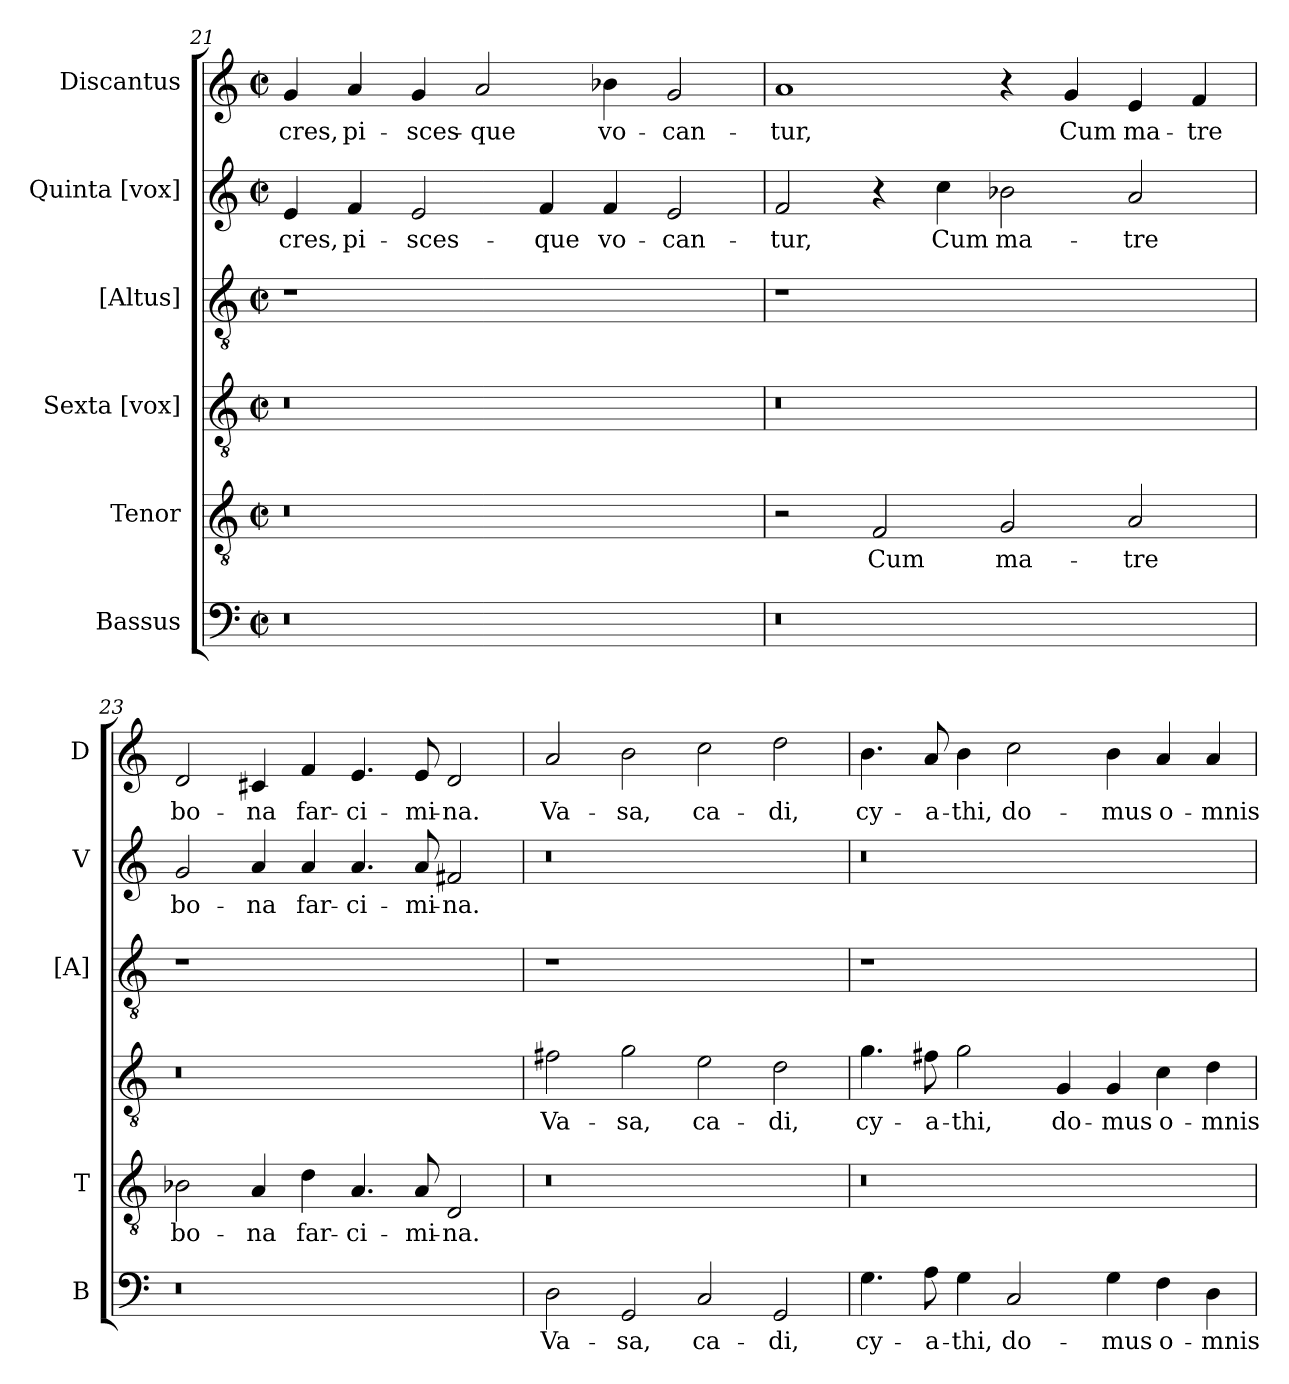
**kern	**text	**kern	**text	**kern	**text	**kern	**kern	**text	**kern	**text
*part6	*part6	*part5	*part5	*part4	*part4	*part3	*part2	*part2	*part1	*part1
*staff6	*staff6	*staff5	*staff5	*staff4	*staff4	*staff3	*staff2	*staff2	*staff1	*staff1
*I"Bassus	*	*I"Tenor	*	*I"Sexta [vox]	*	*I"[Altus]	*I"Quinta [vox]	*	*I"Discantus	*
*I'B	*	*I'T	*	*	*	*I'[A]	*I'V	*	*I'D	*
!!LO:LB:g=z
*clefF4	*	*clefGv2	*	*clefGv2	*	*clefGv2	*clefG2	*	*clefG2	*
*k[]	*	*k[]	*	*k[]	*	*k[]	*k[]	*	*k[]	*
*C:	*	*C:	*	*C:	*	*C:	*C:	*	*C:	*
*M2/2	*	*M2/2	*	*M2/2	*	*M2/2	*M2/2	*	*M2/2	*
*met(c|)	*	*met(c|)	*	*met(c|)	*	*met(c|)	*met(c|)	*	*met(c|)	*
=21	=21	=21	=21	=21	=21	=21	=21	=21	=21	=21
0r	.	0r	.	0r	.	1r	4e/	-cres,	4g/	-cres,
.	.	.	.	.	.	.	4f/	pi-	4a/	pi-
.	.	.	.	.	.	.	2e/	-sces-	4g/	-sces-
.	.	.	.	.	.	.	.	.	2a/	-que
.	.	.	.	.	.	1ryy	4f/	-que	.	.
.	.	.	.	.	.	.	4f/	vo-	4b-X\	vo-
.	.	.	.	.	.	.	2e/	-can-	2g/	-can-
=22	=22	=22	=22	=22	=22	=22	=22	=22	=22	=22
0r	.	2r	.	0r	.	1r	2f/	-tur,	1a	-tur,
.	.	2F/	Cum	.	.	.	4r	.	.	.
.	.	.	.	.	.	.	4cc\	Cum	.	.
.	.	2G/	ma-	.	.	1ryy	2b-X\	ma-	4r	.
.	.	.	.	.	.	.	.	.	4g/	Cum
.	.	2A/	-tre	.	.	.	2a/	-tre	4e/	ma-
.	.	.	.	.	.	.	.	.	4f/	-tre
=23	=23	=23	=23	=23	=23	=23	=23	=23	=23	=23
0r	.	2B-X\	bo-	0r	.	1r	2g/	bo-	2d/	bo-
.	.	4A/	-na	.	.	.	4a/	-na	4c#X/	-na
.	.	4d\	far-	.	.	.	4a/	far-	4f/	far-
.	.	4.A/	-ci-	.	.	1ryy	4.a/	-ci-	4.e/	-ci-
.	.	8A/	-mi-	.	.	.	8a/	-mi-	8e/	-mi-
.	.	2D/	-na.	.	.	.	2f#X/	-na.	2d/	-na.
!!LO:PB:g=z
=24	=24	=24	=24	=24	=24	=24	=24	=24	=24	=24
2D\	Va-	0r	.	2f#X\	Va-	1r	0r	.	2a/	Va-
2GG/	-sa,	.	.	2g\	-sa,	.	.	.	2b\	-sa,
2C/	ca-	.	.	2e\	ca-	1ryy	.	.	2cc\	ca-
2GG/	-di,	.	.	2d\	-di,	.	.	.	2dd\	-di,
=25	=25	=25	=25	=25	=25	=25	=25	=25	=25	=25
4.G\	cy-	0r	.	4.g\	cy-	1r	0r	.	4.b\	cy-
8A\	-a-	.	.	8f#X\	-a-	.	.	.	8a/	-a-
4G\	-thi,	.	.	2g\	-thi,	.	.	.	4b\	-thi,
2C/	do-	.	.	.	.	.	.	.	2cc\	do-
.	.	.	.	4G/	do-	1ryy	.	.	.	.
4G\	-mus	.	.	4G/	-mus	.	.	.	4b\	-mus
4F\	o-	.	.	4c\	o-	.	.	.	4a/	o-
4D\	-mnis	.	.	4d\	-mnis	.	.	.	4a/	-mnis
=	=	=	=	=	=	=	=	=	=	=
*-	*-	*-	*-	*-	*-	*-	*-	*-	*-	*-
